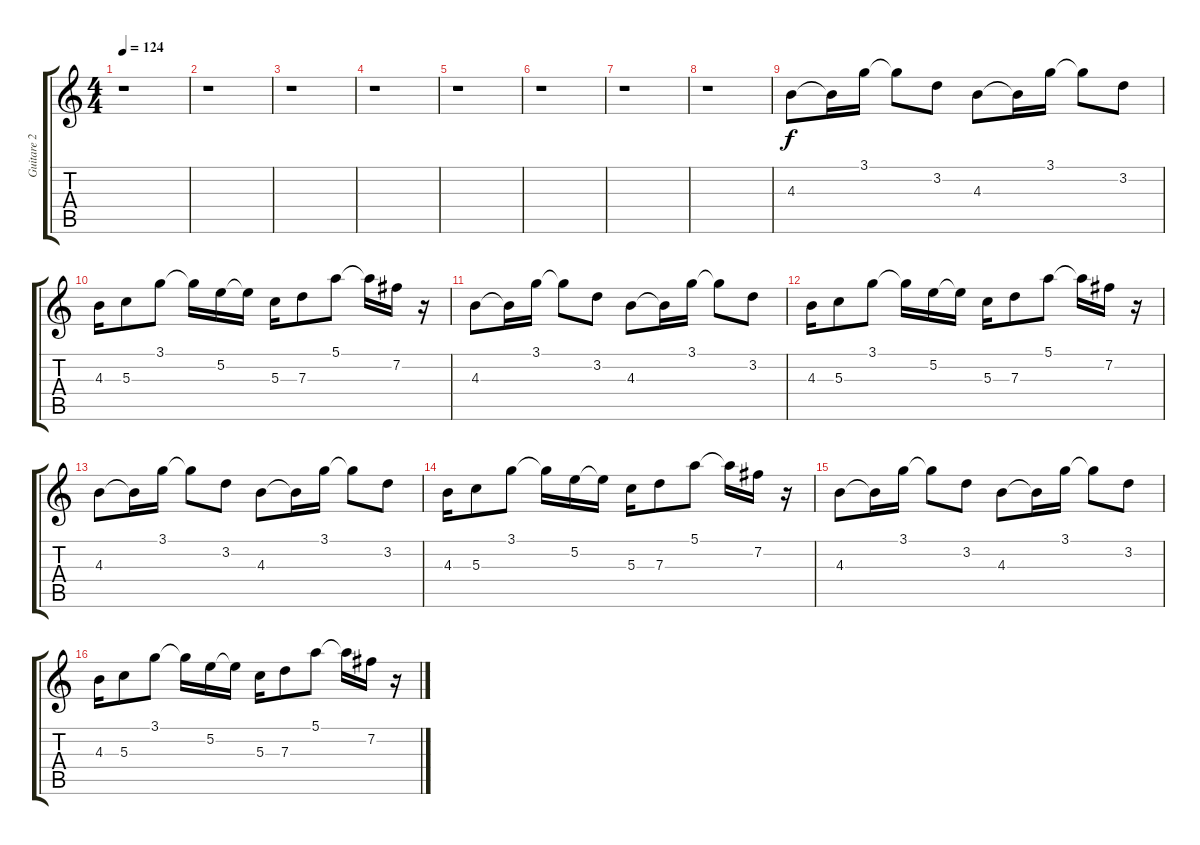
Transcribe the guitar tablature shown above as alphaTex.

\track ("Guitare 2" "Guitare 2") {instrument electricguitarclean}
\staff {score tabs}
\tuning (E4 B3 G3 D3 A2 E2) {hide}
\ts (4 4)
\tempo 124
\clef g2
\ks c
r.1{dy f} |
r.1 |
r.1 |
r.1 |
r.1 |
r.1 |
r.1 |
r.1 |
4.3.8 4.3{t}.16 3.1.16 3.1{t}.8 3.2.8 4.3.8 4.3{t}.16 3.1.16 3.1{t}.8 3.2.8 |
4.3.16 5.3.8 3.1.8 3.1{t}.16 5.2.16 5.2{t}.16 5.3.16 7.3.8 5.1.8 5.1{t}.16 7.2.16 r.16 |
4.3.8 4.3{t}.16 3.1.16 3.1{t}.8 3.2.8 4.3.8 4.3{t}.16 3.1.16 3.1{t}.8 3.2.8 |
4.3.16 5.3.8 3.1.8 3.1{t}.16 5.2.16 5.2{t}.16 5.3.16 7.3.8 5.1.8 5.1{t}.16 7.2.16 r.16 |
4.3.8 4.3{t}.16 3.1.16 3.1{t}.8 3.2.8 4.3.8 4.3{t}.16 3.1.16 3.1{t}.8 3.2.8 |
4.3.16 5.3.8 3.1.8 3.1{t}.16 5.2.16 5.2{t}.16 5.3.16 7.3.8 5.1.8 5.1{t}.16 7.2.16 r.16 |
4.3.8 4.3{t}.16 3.1.16 3.1{t}.8 3.2.8 4.3.8 4.3{t}.16 3.1.16 3.1{t}.8 3.2.8 |
4.3.16 5.3.8 3.1.8 3.1{t}.16 5.2.16 5.2{t}.16 5.3.16 7.3.8 5.1.8 5.1{t}.16 7.2.16 r.16
